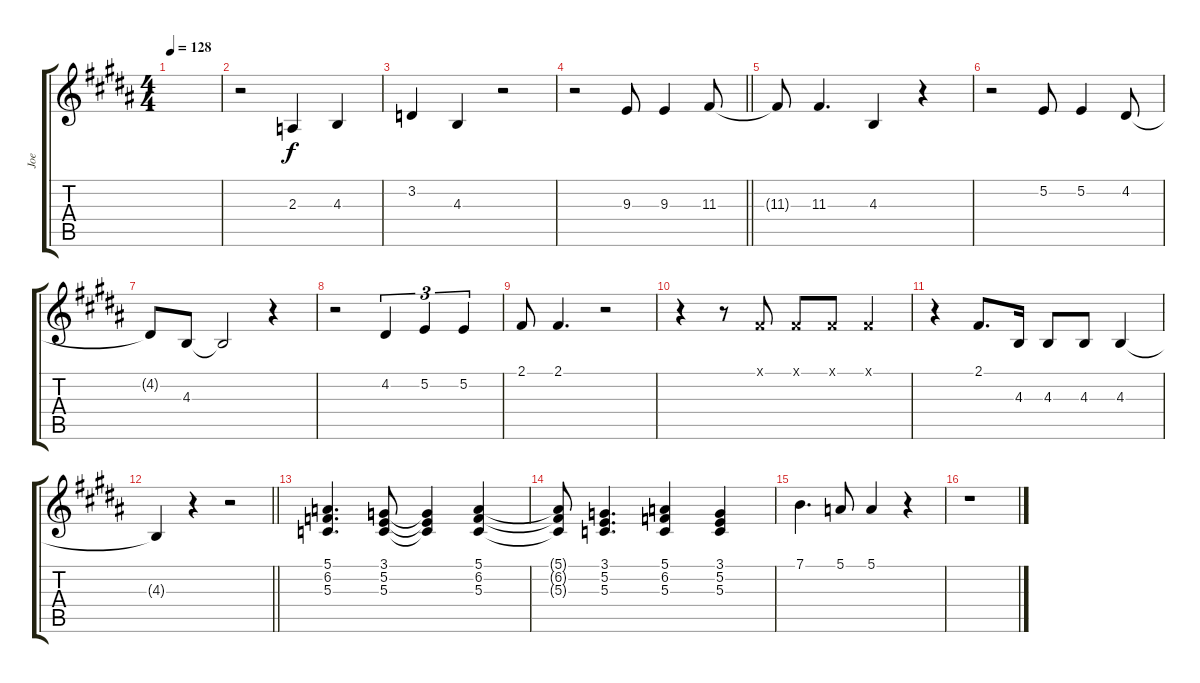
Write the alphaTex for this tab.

\track ("Joe" "Joe") {instrument lead1square}
\staff {score tabs}
\tuning (E4 B3 G3 D3 A2 E2) {hide}
\ts (4 4)
\tempo 128
\clef g2
\ks b
|
r.2 2.3.4 4.3.4 |
3.2.4 4.3.4 r.2 |
\barLineRight lightlight
r.2 9.3.8 9.3.4 11.3.8 |
11.3{t}.8 11.3.4{d} 4.3.4 r.4 |
r.2 5.2.8 5.2.4 4.2.8 |
4.2{t}.8 4.3.8 4.3{t}.2 r.4 |
r.2 4.2.4{tu (3 2)} 5.2.4{tu (3 2)} 5.2.4{tu (3 2)} |
2.1.8 2.1.4{d} r.2 |
r.4 r.8 2.1{x}.8 2.1{x}.8 2.1{x}.8 2.1{x}.4 |
r.4 2.1.8{d} 4.3.16 4.3.8 4.3.8 4.3.4 |
\barLineRight lightlight
4.3{t}.4 r.4 r.2 |
(5.1 6.2 5.3).4{d} (3.1 5.2 5.3).8 (3.1{t} 5.2{t} 5.3{t}).4 (5.1 6.2 5.3).4 |
(5.1{t} 6.2{t} 5.3{t}).8 (3.1 5.2 5.3).4{d} (5.1 6.2 5.3).4 (3.1 5.2 5.3).4 |
7.1.4{d} 5.1.8 5.1.4 r.4 |
r.1
